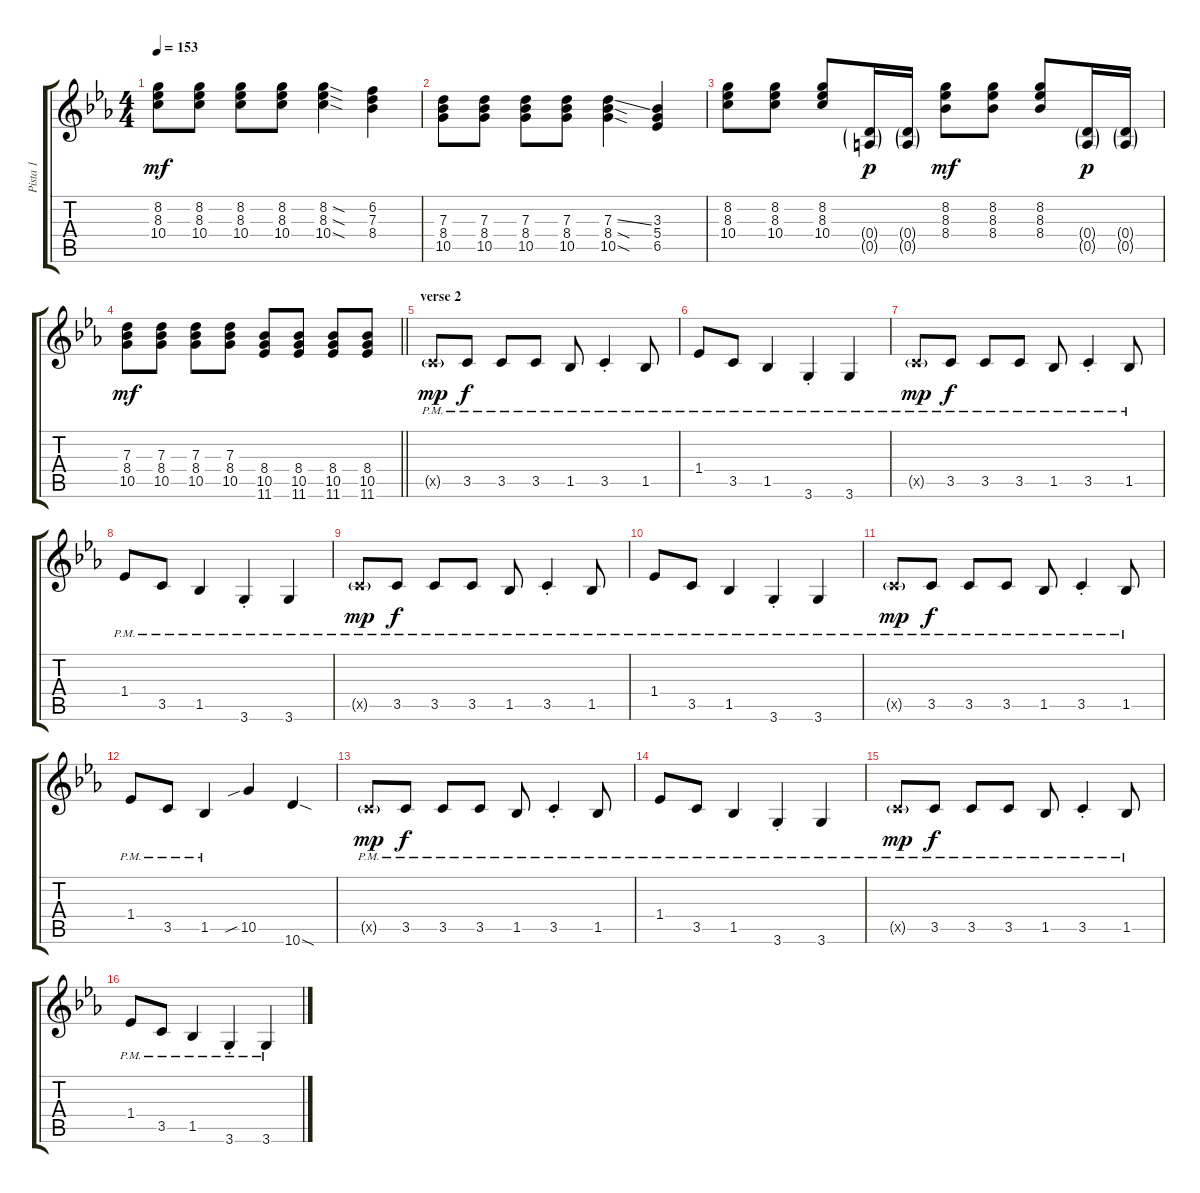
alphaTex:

\track ("Pista 1" "Pista 1") {instrument electricguitarclean}
\staff {score tabs}
\tuning (E4 B3 G3 D3 A2 E2) {hide}
\ts (4 4)
\tempo 153
\clef g2
\ks eb
(8.2 8.3 10.4).8{dy mf} (8.2 8.3 10.4).8 (8.2 8.3 10.4).8 (8.2 8.3 10.4).8 (8.2{sod} 8.3{sod} 10.4{sod}).4 (6.2 7.3 8.4).4 |
(7.3 8.4 10.5).8 (7.3 8.4 10.5).8 (7.3 8.4 10.5).8 (7.3 8.4 10.5).8 (7.3{ss} 8.4{sod} 10.5{sod}).4 (3.3 5.4 6.5).4 |
(8.2 8.3 10.4).8 (8.2 8.3 10.4).8 (8.2 8.3 10.4).8 (0.4{g} 0.5{g}).16{dy p} (0.4{g} 0.5{g}).16 (8.2 8.3 8.4).8{dy mf} (8.2 8.3 8.4).8 (8.2 8.3 8.4).8 (0.4{g} 0.5{g}).16{dy p} (0.4{g} 0.5{g}).16 |
\barLineRight lightlight
(7.3 8.4 10.5).8{dy mf} (7.3 8.4 10.5).8 (7.3 8.4 10.5).8 (7.3 8.4 10.5).8 (8.4 10.5 11.6).8 (8.4 10.5 11.6).8 (8.4 10.5 11.6).8 (8.4 10.5 11.6).8 |
\section ("" "verse 2")
3.5{g pm x}.8{dy mp volume 13 instrument electricguitarmuted} 3.5{pm}.8{dy f} 3.5{pm}.8 3.5{pm}.8 1.5{pm}.8 3.5{pm st}.4 1.5{pm}.8 |
1.4{pm}.8 3.5{pm}.8 1.5{pm}.4 3.6{pm st}.4 3.6{pm}.4 |
3.5{g pm x}.8{dy mp} 3.5{pm}.8{dy f} 3.5{pm}.8 3.5{pm}.8 1.5{pm}.8 3.5{pm st}.4 1.5{pm}.8 |
1.4{pm}.8 3.5{pm}.8 1.5{pm}.4 3.6{pm st}.4 3.6{pm}.4 |
3.5{g pm x}.8{dy mp} 3.5{pm}.8{dy f} 3.5{pm}.8 3.5{pm}.8 1.5{pm}.8 3.5{pm st}.4 1.5{pm}.8 |
1.4{pm}.8 3.5{pm}.8 1.5{pm}.4 3.6{pm st}.4 3.6{pm}.4 |
3.5{g pm x}.8{dy mp} 3.5{pm}.8{dy f} 3.5{pm}.8 3.5{pm}.8 1.5{pm}.8 3.5{pm st}.4 1.5{pm}.8 |
1.4{pm}.8 3.5{pm}.8 1.5{pm}.4 10.5{sib}.4 10.6{sod}.4 |
3.5{g pm x}.8{dy mp} 3.5{pm}.8{dy f} 3.5{pm}.8 3.5{pm}.8 1.5{pm}.8 3.5{pm st}.4 1.5{pm}.8 |
1.4{pm}.8 3.5{pm}.8 1.5{pm}.4 3.6{pm st}.4 3.6{pm}.4 |
3.5{g pm x}.8{dy mp} 3.5{pm}.8{dy f} 3.5{pm}.8 3.5{pm}.8 1.5{pm}.8 3.5{pm st}.4 1.5{pm}.8 |
1.4{pm}.8 3.5{pm}.8 1.5{pm}.4 3.6{pm st}.4 3.6{pm}.4
